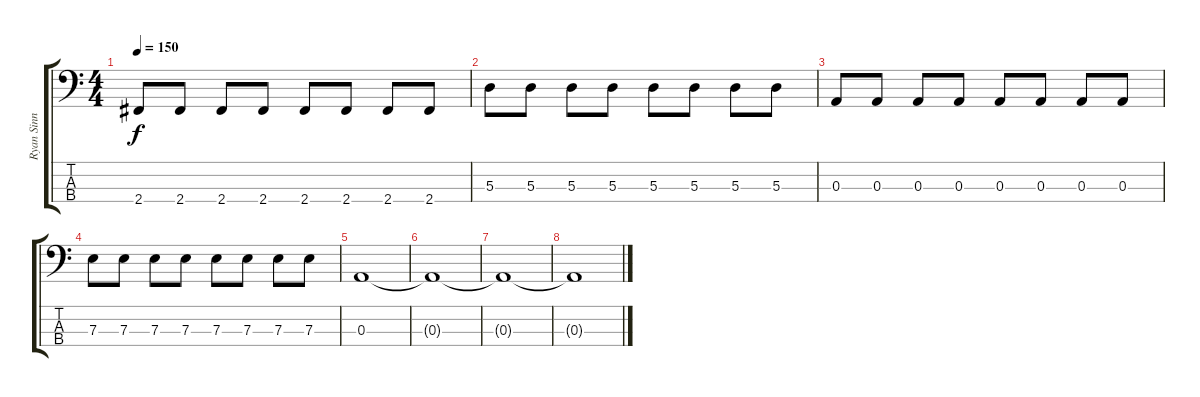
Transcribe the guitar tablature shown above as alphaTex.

\track ("Ryan Sinn - Bass" "Ryan Sinn ") {instrument electricbassfinger}
\staff {score tabs}
\tuning (G2 D2 A1 E1) {hide}
\ts (4 4)
\tempo 150
\clef f4
\ks c
2.4.8{dy f} 2.4.8 2.4.8 2.4.8 2.4.8 2.4.8 2.4.8 2.4.8 |
5.3.8 5.3.8 5.3.8 5.3.8 5.3.8 5.3.8 5.3.8 5.3.8 |
0.3.8 0.3.8 0.3.8 0.3.8 0.3.8 0.3.8 0.3.8 0.3.8 |
7.3.8 7.3.8 7.3.8 7.3.8 7.3.8 7.3.8 7.3.8 7.3.8 |
0.3.1 |
0.3{t}.1 |
0.3{t}.1 |
0.3{t}.1
